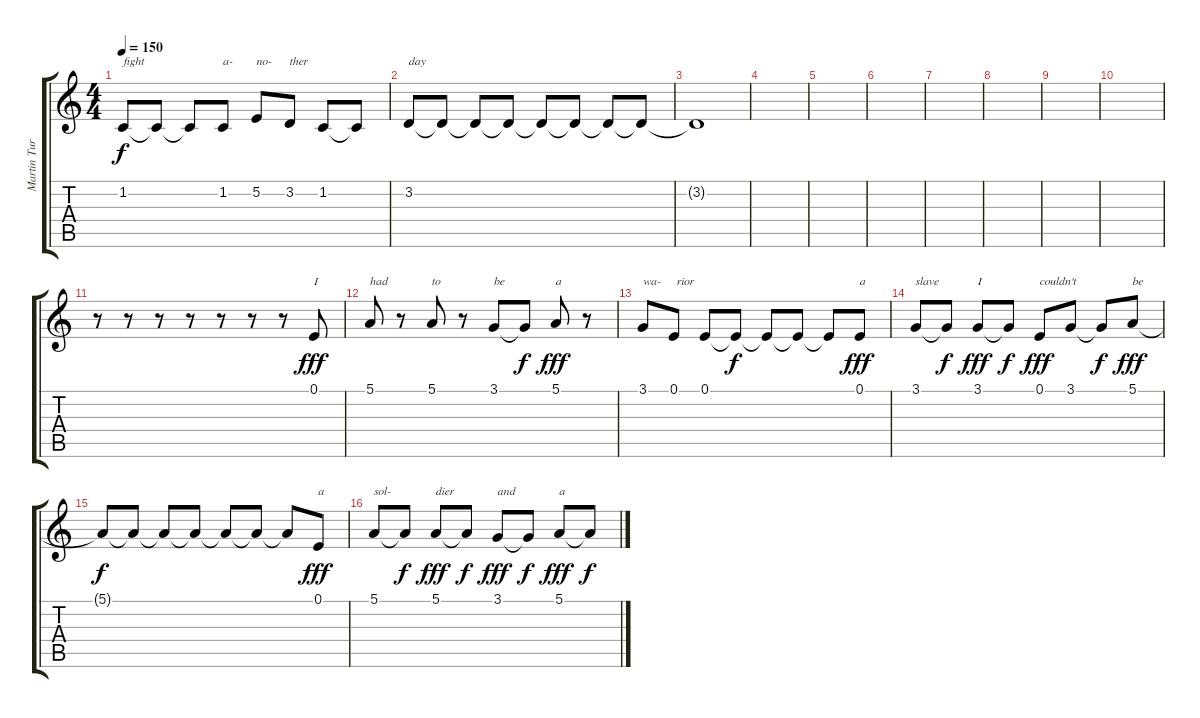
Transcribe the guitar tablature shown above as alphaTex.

\track ("Martin Turner (vocals)" "Martin Tur") {instrument oboe}
\staff {score tabs}
\tuning (E4 B3 G3 D3 A2 E2) {hide}
\ts (4 4)
\tempo 150
\clef g2
\ks c
1.2.8{txt "fight" dy f} 1.2{t}.8 1.2{t}.8 1.2.8{txt "a-"} 5.2.8{txt "no-"} 3.2.8{txt "ther"} 1.2.8 1.2{t}.8 |
3.2.8{txt "day"} 3.2{t}.8 3.2{t}.8 3.2{t}.8 3.2{t}.8 3.2{t}.8 3.2{t}.8 3.2{t}.8 |
3.2{t}.1 |
|
|
|
|
|
|
|
r.8{instrument violin} r.8 r.8 r.8 r.8 r.8 r.8 0.1.8{txt "I" dy fff} |
5.1.8{txt "had"} r.8 5.1.8{txt "to"} r.8 3.1.8{txt "be"} 3.1{t}.8{dy f} 5.1.8{txt "a" dy fff} r.8 |
3.1.8{txt "wa-"} 0.1.8{txt " rior"} 0.1.8 0.1{t}.8{dy f} 0.1{t}.8 0.1{t}.8 0.1{t}.8 0.1.8{txt "a" dy fff} |
3.1.8{txt "slave"} 3.1{t}.8{dy f} 3.1.8{txt "I" dy fff} 3.1{t}.8{dy f} 0.1.8{txt "couldn't" dy fff} 3.1.8 3.1{t}.8{dy f} 5.1.8{txt "be" dy fff} |
5.1{t}.8{dy f} 5.1{t}.8 5.1{t}.8 5.1{t}.8 5.1{t}.8 5.1{t}.8 5.1{t}.8 0.1.8{txt "a" dy fff} |
5.1.8{txt "sol-"} 5.1{t}.8{dy f} 5.1.8{txt "dier" dy fff} 5.1{t}.8{dy f} 3.1.8{txt "and" dy fff} 3.1{t}.8{dy f} 5.1.8{txt "a" dy fff} 5.1{t}.8{dy f}
